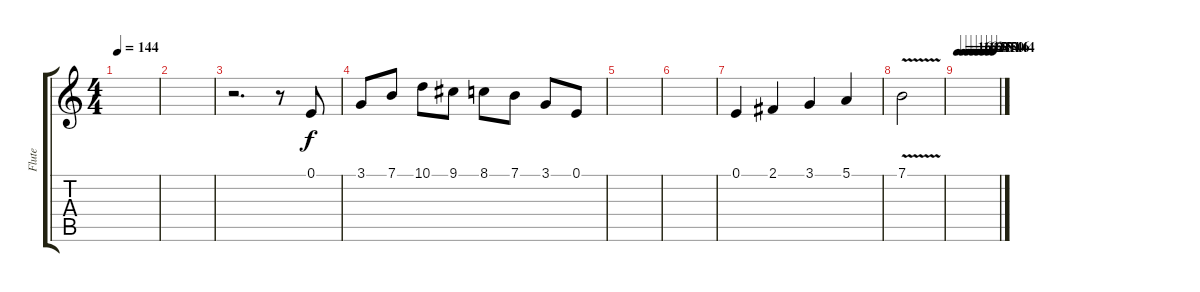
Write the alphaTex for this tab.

\track ("Flute" "Flute") {instrument clarinet}
\staff {score tabs}
\tuning (E4 B3 G3 D3 A2 E2) {hide}
\ts (4 4)
\tempo 144
\clef g2
\ks c
|
|
r.2{d} r.8 0.1.8 |
3.1.8 7.1.8 10.1.8 9.1.8 8.1.8 7.1.8 3.1.8 0.1.8 |
|
|
0.1.4 2.1.4 3.1.4 5.1.4 |
7.1{v}.2 |
\tempo 164
\tempo (162 0.125)
\tempo (160 0.25)
\tempo (158 0.375)
\tempo (154 0.5)
\tempo (150 0.625)
\tempo (146 0.75)
\tempo (144 0.875)
